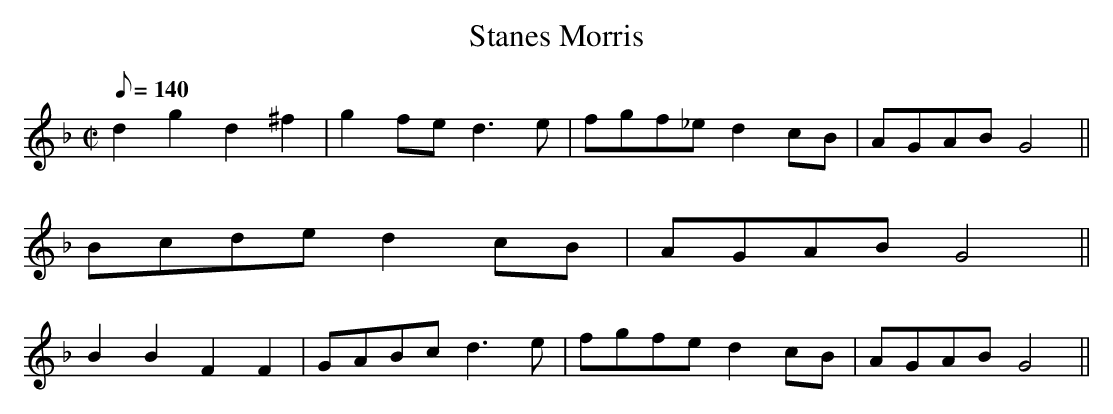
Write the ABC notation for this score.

X:1
T:Stanes Morris
M:C|
L:1/8
Q:140
K:GDor
d2g2d2^f2|g2 fe d3e|fgf_e d2 cB|AGAB G4||
Bcde d2 cB|AGAB G4||
B2B2 F2F2|GABc d3e|fgfe d2 cB|AGAB G4||
